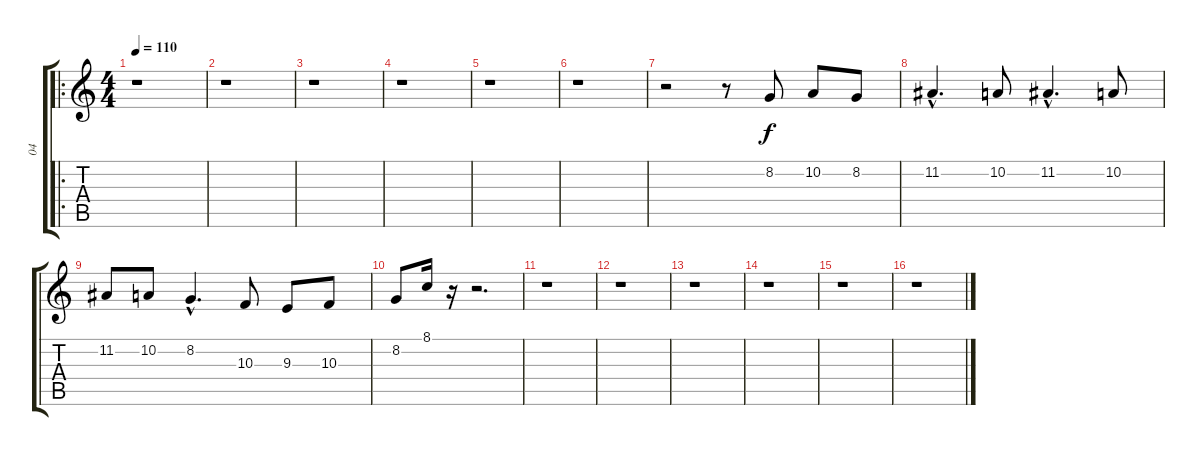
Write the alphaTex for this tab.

\track ("04" "04") {instrument piccolo}
\staff {score tabs}
\tuning (E4 B3 G3 D3 A2 E2) {hide}
\ro
\ts (4 4)
\tempo 110
\clef g2
\ks c
r.1{dy f instrument piccolo} |
r.1 |
r.1 |
r.1 |
r.1 |
r.1 |
r.2 r.8 8.2.8 10.2.8 8.2.8 |
11.2{hac}.4{d} 10.2.8 11.2{hac}.4{d} 10.2.8 |
11.2.8 10.2.8 8.2{hac}.4{d} 10.3.8 9.3.8 10.3.8 |
8.2.8 8.1.16 r.16 r.2{d} |
r.1 |
r.1 |
r.1 |
r.1 |
r.1 |
r.1
